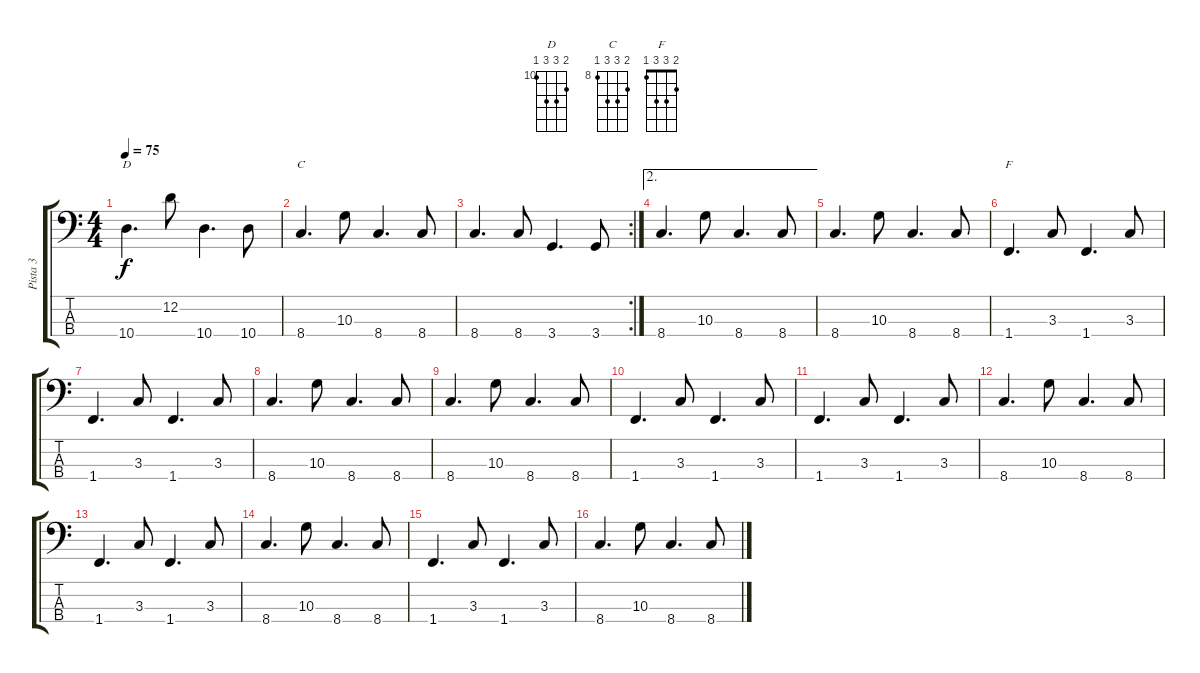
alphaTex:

\track ("Pista 3" "Pista 3") {instrument electricbassfinger}
\staff {score tabs}
\tuning (G2 D2 A1 E1) {hide}
\chord ("D" 11 12 12 10) {firstfret 10}
\chord ("C" 9 10 10 8) {firstfret 8}
\chord ("F" 2 3 3 1)
\ts (4 4)
\tempo 75
\clef f4
\ks c
10.4.4{d ch "D" dy f} 12.2.8 10.4.4{d} 10.4.8 |
8.4.4{d ch "C"} 10.3.8 8.4.4{d} 8.4.8 |
\rc 2
8.4.4{d} 8.4.8 3.4.4{d} 3.4.8 |
\ae 2
8.4.4{d} 10.3.8 8.4.4{d} 8.4.8 |
8.4.4{d} 10.3.8 8.4.4{d} 8.4.8 |
1.4.4{d ch "F"} 3.3.8 1.4.4{d} 3.3.8 |
1.4.4{d} 3.3.8 1.4.4{d} 3.3.8 |
8.4.4{d} 10.3.8 8.4.4{d} 8.4.8 |
8.4.4{d} 10.3.8 8.4.4{d} 8.4.8 |
1.4.4{d} 3.3.8 1.4.4{d} 3.3.8 |
1.4.4{d} 3.3.8 1.4.4{d} 3.3.8 |
8.4.4{d} 10.3.8 8.4.4{d} 8.4.8 |
1.4.4{d} 3.3.8 1.4.4{d} 3.3.8 |
8.4.4{d} 10.3.8 8.4.4{d} 8.4.8 |
1.4.4{d} 3.3.8 1.4.4{d} 3.3.8 |
8.4.4{d} 10.3.8 8.4.4{d} 8.4.8
